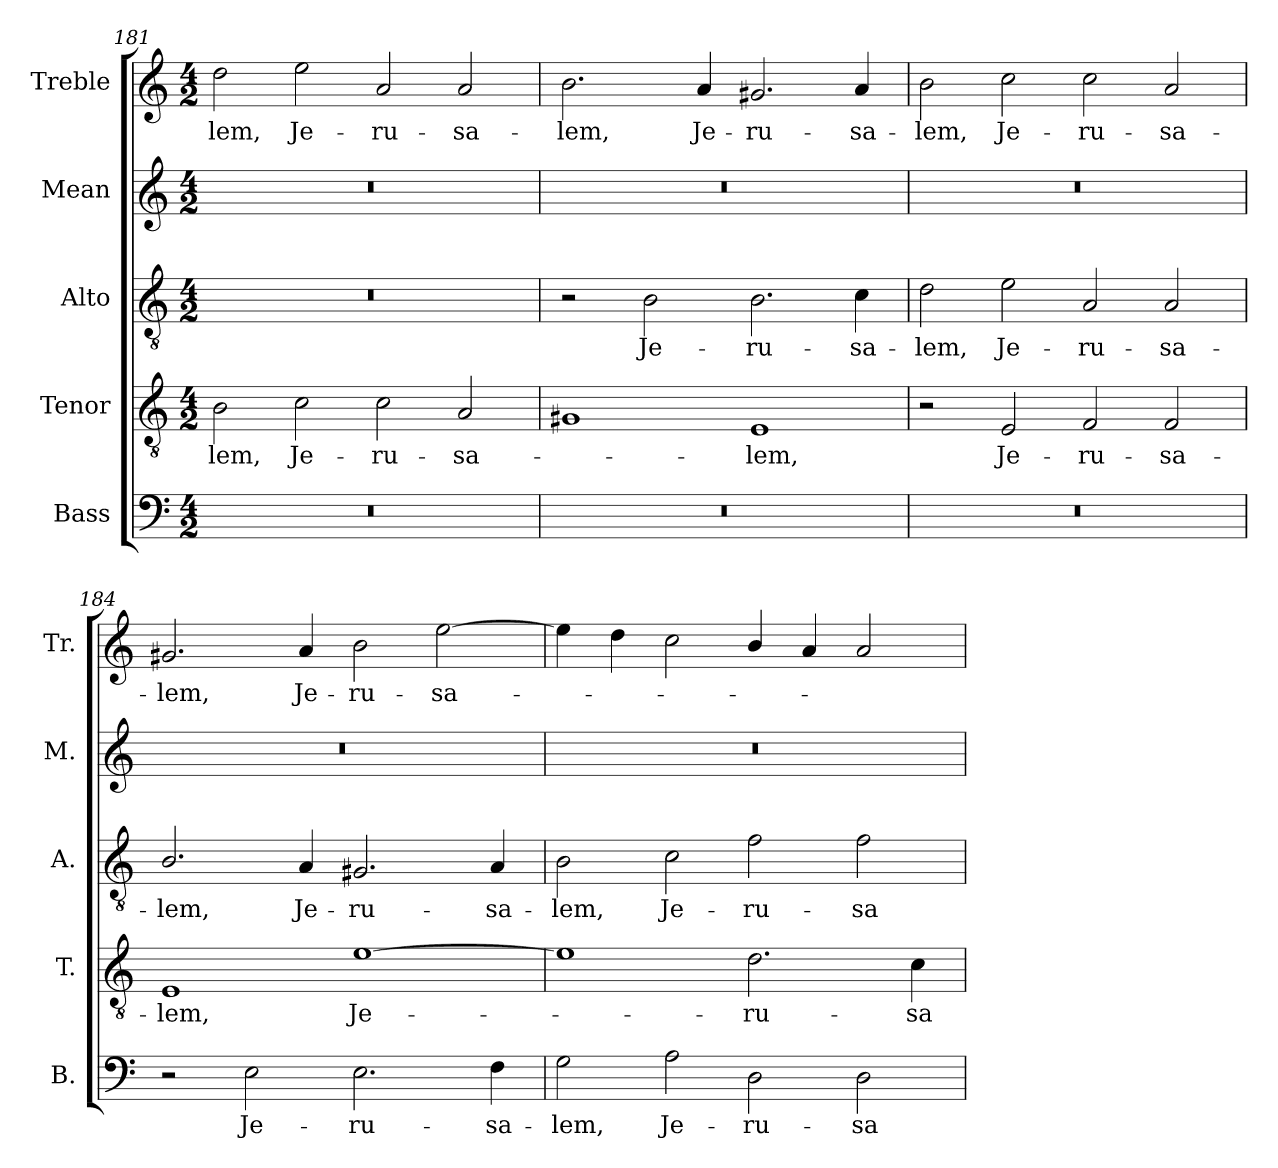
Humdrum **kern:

**kern	**text	**kern	**text	**kern	**text	**kern	**kern	**text
*part5	*part5	*part4	*part4	*part3	*part3	*part2	*part1	*part1
*staff5	*staff5	*staff4	*staff4	*staff3	*staff3	*staff2	*staff1	*staff1
*I"Bass	*	*I"Tenor	*	*I"Alto	*	*I"Mean	*I"Treble	*
*I'B.	*	*I'T.	*	*I'A.	*	*I'M.	*I'Tr.	*
*clefF4	*	*clefGv2	*	*clefGv2	*	*clefG2	*clefG2	*
*	*	*ITrd7c12	*	*ITrd7c12	*	*	*	*
*k[]	*	*k[]	*	*k[]	*	*k[]	*k[]	*
*C:	*	*C:	*	*C:	*	*C:	*C:	*
*M4/2	*	*M4/2	*	*M4/2	*	*M4/2	*M4/2	*
=181	=181	=181	=181	=181	=181	=181	=181	=181
!LO:N:vis=1	!	!	!	!	!	!	!	!
!	!	!	!LO:LY:b:color=#000000	!LO:N:vis=1	!	!LO:N:vis=1	!	!
!	!	!	!	!	!	!	!	!LO:LY:b:color=#000000
0r	.	2BBi\	-lem,	0r	.	0r	2ddi\	-lem,
!	!	!	!LO:LY:b:color=#000000	!	!	!	!	!
!	!	!	!	!	!	!	!	!LO:LY:b:color=#000000
.	.	2Ci\	Je-	.	.	.	2eei\	Je-
!	!	!	!LO:LY:b:color=#000000	!	!	!	!	!
!	!	!	!	!	!	!	!	!LO:LY:b:color=#000000
.	.	2Ci\	-ru-	.	.	.	2ai/	-ru-
!	!	!	!LO:LY:b:color=#000000	!	!	!	!	!
!	!	!	!	!	!	!	!	!LO:LY:b:color=#000000
.	.	2AAi/	-sa-	.	.	.	2ai/	-sa-
=182	=182	=182	=182	=182	=182	=182	=182	=182
!LO:N:vis=1	!	!	!	!	!	!LO:N:vis=1	!	!
!	!	!	!	!	!	!	!	!LO:LY:b:color=#000000
0r	.	1GG#Xi	.	2r	.	0r	2.bi\	-lem,
!	!	!	!	!	!LO:LY:b:color=#000000	!	!	!
.	.	.	.	2BBi\	Je-	.	.	.
!	!	!	!	!	!	!	!	!LO:LY:b:color=#000000
.	.	.	.	.	.	.	4ai/	Je-
!	!	!	!LO:LY:b:color=#000000	!	!	!	!	!
!	!	!	!	!	!LO:LY:b:color=#000000	!	!	!
!	!	!	!	!	!	!	!	!LO:LY:b:color=#000000
.	.	1EEi	-lem,	2.BBi\	-ru-	.	2.g#Xi/	-ru-
!	!	!	!	!	!LO:LY:b:color=#000000	!	!	!
!	!	!	!	!	!	!	!	!LO:LY:b:color=#000000
.	.	.	.	4Ci\	-sa-	.	4ai/	-sa-
=183	=183	=183	=183	=183	=183	=183	=183	=183
!LO:N:vis=1	!	!	!	!	!	!	!	!
!	!	!	!	!	!LO:LY:b:color=#000000	!LO:N:vis=1	!	!
!	!	!	!	!	!	!	!	!LO:LY:b:color=#000000
0r	.	2r	.	2Di\	-lem,	0r	2bi\	-lem,
!	!	!	!LO:LY:b:color=#000000	!	!	!	!	!
!	!	!	!	!	!LO:LY:b:color=#000000	!	!	!
!	!	!	!	!	!	!	!	!LO:LY:b:color=#000000
.	.	2EEi/	Je-	2Ei\	Je-	.	2cci\	Je-
!	!	!	!LO:LY:b:color=#000000	!	!	!	!	!
!	!	!	!	!	!LO:LY:b:color=#000000	!	!	!
!	!	!	!	!	!	!	!	!LO:LY:b:color=#000000
.	.	2FFi/	-ru-	2AAi/	-ru-	.	2cci\	-ru-
!	!	!	!LO:LY:b:color=#000000	!	!	!	!	!
!	!	!	!	!	!LO:LY:b:color=#000000	!	!	!
!	!	!	!	!	!	!	!	!LO:LY:b:color=#000000
.	.	2FFi/	-sa-	2AAi/	-sa-	.	2ai/	-sa-
=184	=184	=184	=184	=184	=184	=184	=184	=184
!	!	!	!LO:LY:b:color=#000000	!	!	!	!	!
!	!	!	!	!	!LO:LY:b:color=#000000	!LO:N:vis=1	!	!
!	!	!	!	!	!	!	!	!LO:LY:b:color=#000000
2r	.	1EEi	-lem,	2.BBi/	-lem,	0r	2.g#Xi/	-lem,
!	!LO:LY:b:color=#000000	!	!	!	!	!	!	!
2Ei\	Je-	.	.	.	.	.	.	.
!	!	!	!	!	!LO:LY:b:color=#000000	!	!	!
!	!	!	!	!	!	!	!	!LO:LY:b:color=#000000
.	.	.	.	4AAi/	Je-	.	4ai/	Je-
!	!LO:LY:b:color=#000000	!	!	!	!	!	!	!
!	!	!	!LO:LY:b:color=#000000	!	!	!	!	!
!	!	!	!	!	!LO:LY:b:color=#000000	!	!	!
!	!	!	!	!	!	!	!	!LO:LY:b:color=#000000
2.Ei\	-ru-	[>1Ei	Je-	2.GG#Xi/	-ru-	.	2bi\	-ru-
!	!	!	!	!	!	!	!	!LO:LY:b:color=#000000
.	.	.	.	.	.	.	[>2eei\	-sa-
!	!LO:LY:b:color=#000000	!	!	!	!	!	!	!
!	!	!	!	!	!LO:LY:b:color=#000000	!	!	!
4Fi\	-sa-	.	.	4AAi/	-sa-	.	.	.
=185	=185	=185	=185	=185	=185	=185	=185	=185
!	!LO:LY:b:color=#000000	!	!	!	!	!	!	!
!	!	!	!	!	!LO:LY:b:color=#000000	!LO:N:vis=1	!	!
2Gi\	-lem,	1Ei]	.	2BBi\	-lem,	0r	4eei\]	.
.	.	.	.	.	.	.	4ddi\	.
!	!LO:LY:b:color=#000000	!	!	!	!	!	!	!
!	!	!	!	!	!LO:LY:b:color=#000000	!	!	!
2Ai\	Je-	.	.	2Ci\	Je-	.	2cci\	.
!	!LO:LY:b:color=#000000	!	!	!	!	!	!	!
!	!	!	!LO:LY:b:color=#000000	!	!	!	!	!
!	!	!	!	!	!LO:LY:b:color=#000000	!	!	!
2Di\	-ru-	2.Di\	-ru-	2Fi\	-ru-	.	4bi/	.
.	.	.	.	.	.	.	4ai/	.
!	!LO:LY:b:color=#000000	!	!	!	!	!	!	!
!	!	!	!	!	!LO:LY:b:color=#000000	!	!	!
2Di\	-sa-	.	.	2Fi\	-sa-	.	2ai/	.
!	!	!	!LO:LY:b:color=#000000	!	!	!	!	!
.	.	4Ci\	-sa-	.	.	.	.	.
=	=	=	=	=	=	=	=	=
*-	*-	*-	*-	*-	*-	*-	*-	*-
